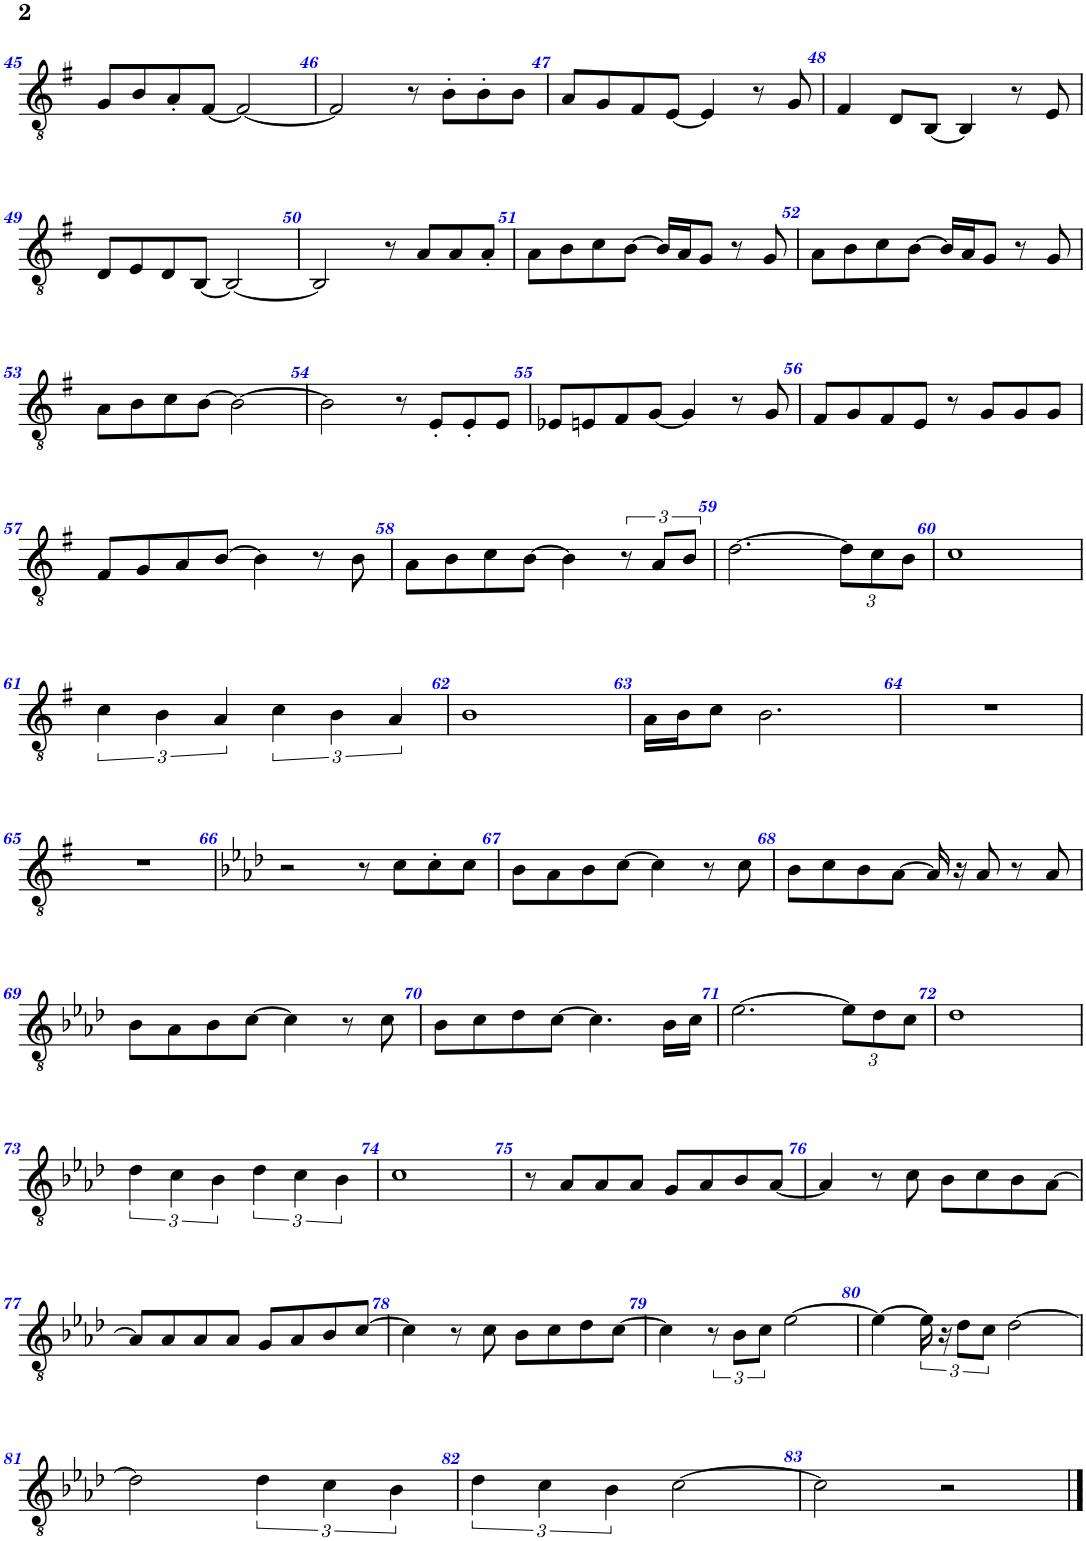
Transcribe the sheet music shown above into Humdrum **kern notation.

**kern
*part1
*staff1
*I"Dizi in Do, Melody
!!LO:PB:g=z
*clefGv2
*k[f#]
*M4/4
=45
8G/L
8B/
8A'/
[8F#/J
2F#/_
=46
2F#/]
8r
8B'\L
8B'\
8B\J
=47
8A/L
8G/
8F#/
[8E/J
4E/]
8r
8G/
=48
4F#/
8D/L
[8BB/J
4BB/]
8r
8E/
!!LO:LB:g=z
=49
8D/L
8E/
8D/
[8BB/J
2BB/_
=50
2BB/]
8r
8A/L
8A/
8A'/J
=51
8A\L
8B\
8c\
[8B\J
16B/LL]
16A/J
8G/J
8r
8G/
=52
8A\L
8B\
8c\
[8B\J
16B/LL]
16A/J
8G/J
8r
8G/
!!LO:LB:g=z
=53
8A\L
8B\
8c\
[8B\J
2B\_
=54
2B\]
8r
8E'/L
8E'/
8E/J
=55
8E-X/L
8En/
8F#/
[8G/J
4G/]
8r
8G/
=56
8F#/L
8G/
8F#/
8E/J
8r
8G/L
8G/
8G/J
!!LO:LB:g=z
=57
8F#/L
8G/
8A/
[8B/J
4B\]
8r
8B\
=58
8A\L
8B\
8c\
[8B\J
4B\]
12r
12A/L
12B/J
=59
[2.d\
*Xbrackettup
12d\L]
12c\
12B\J
=60
1c
!!LO:LB:g=z
=61
*brackettup
6c\
6B\
6A/
6c\
6B\
6A/
=62
1B
=63
16A\LL
16B\J
8c\J
2.B\
=64
1r
!!LO:LB:g=z
=65
1r
=66
*k[b-e-a-d-]
2r
8r
8c\L
8c'\
8c\J
=67
8B-\L
8A-\
8B-\
[8c\J
4c\]
8r
8c\
=68
8B-\L
8c\
8B-\
[8A-\J
16A-/]
16r
8A-/
8r
8A-/
!!LO:LB:g=z
=69
8B-\L
8A-\
8B-\
[8c\J
4c\]
8r
8c\
=70
8B-\L
8c\
8d-\
[8c\J
4.c\]
16B-\LL
16c\JJ
=71
[2.e-\
*Xbrackettup
12e-\L]
12d-\
12c\J
=72
1d-
!!LO:LB:g=z
=73
*brackettup
6d-\
6c\
6B-\
6d-\
6c\
6B-\
=74
1c
=75
8r
8A-/L
8A-/
8A-/J
8G/L
8A-/
8B-/
[8A-/J
=76
4A-/]
8r
8c\
8B-\L
8c\
8B-\
[8A-\J
!!LO:LB:g=z
=77
8A-/L]
8A-/
8A-/
8A-/J
8G/L
8A-/
8B-/
[8c/J
=78
4c\]
8r
8c\
8B-\L
8c\
8d-\
[8c\J
=79
4c\]
12r
12B-\L
12c\J
[2e-\
=80
4e-\_
24e-\]
24r
12d-\L
12c\J
[2d-\
!!LO:LB:g=z
=81
2d-\]
6d-\
6c\
6B-\
=82
6d-\
6c\
6B-\
[2c\
=83
2c\]
2r
==
*-
